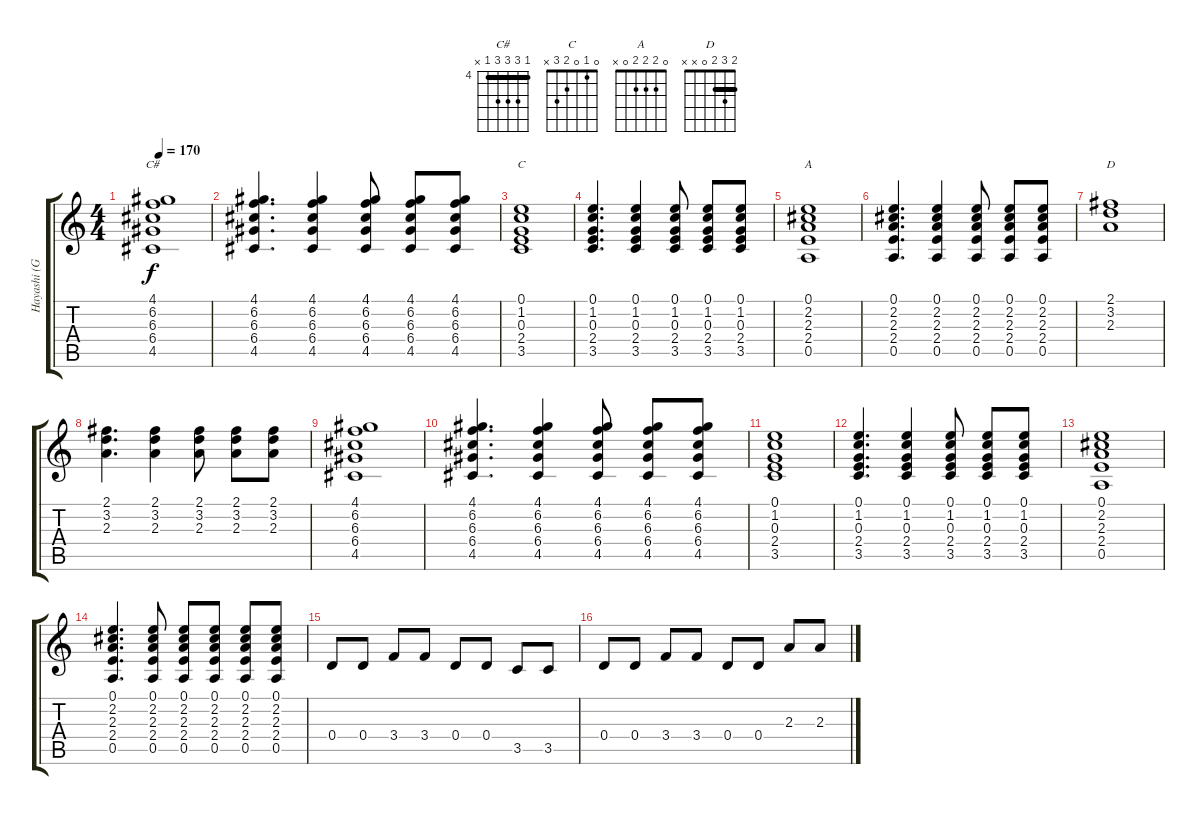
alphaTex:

\track ("Hayashi (Guitar)" "Hayashi (G") {instrument distortionguitar}
\staff {score tabs}
\tuning (E4 B3 G3 D3 A2 E2) {hide}
\chord ("C#" 4 6 6 6 4 x) {firstfret 4 barre 4}
\chord ("C" 0 1 0 2 3 x)
\chord ("A" 0 2 2 2 0 x)
\chord ("D" 2 3 2 0 x x) {barre 2}
\ts (4 4)
\tempo 170
\clef g2
\ks c
(4.1 6.2 6.3 6.4 4.5).1{ch "C#" dy f} |
(4.1 6.2 6.3 6.4 4.5).4{d} (4.1 6.2 6.3 6.4 4.5).4 (4.1 6.2 6.3 6.4 4.5).8 (4.1 6.2 6.3 6.4 4.5).8 (4.1 6.2 6.3 6.4 4.5).8 |
(0.1 1.2 0.3 2.4 3.5).1{ch "C"} |
(0.1 1.2 0.3 2.4 3.5).4{d} (0.1 1.2 0.3 2.4 3.5).4 (0.1 1.2 0.3 2.4 3.5).8 (0.1 1.2 0.3 2.4 3.5).8 (0.1 1.2 0.3 2.4 3.5).8 |
(0.1 2.2 2.3 2.4 0.5).1{ch "A"} |
(0.1 2.2 2.3 2.4 0.5).4{d} (0.1 2.2 2.3 2.4 0.5).4 (0.1 2.2 2.3 2.4 0.5).8 (0.1 2.2 2.3 2.4 0.5).8 (0.1 2.2 2.3 2.4 0.5).8 |
(2.1 3.2 2.3).1{ch "D"} |
(2.1 3.2 2.3).4{d} (2.1 3.2 2.3).4 (2.1 3.2 2.3).8 (2.1 3.2 2.3).8 (2.1 3.2 2.3).8 |
(4.1 6.2 6.3 6.4 4.5).1 |
(4.1 6.2 6.3 6.4 4.5).4{d} (4.1 6.2 6.3 6.4 4.5).4 (4.1 6.2 6.3 6.4 4.5).8 (4.1 6.2 6.3 6.4 4.5).8 (4.1 6.2 6.3 6.4 4.5).8 |
(0.1 1.2 0.3 2.4 3.5).1 |
(0.1 1.2 0.3 2.4 3.5).4{d} (0.1 1.2 0.3 2.4 3.5).4 (0.1 1.2 0.3 2.4 3.5).8 (0.1 1.2 0.3 2.4 3.5).8 (0.1 1.2 0.3 2.4 3.5).8 |
(0.1 2.2 2.3 2.4 0.5).1 |
(0.1 2.2 2.3 2.4 0.5).4{d} (0.1 2.2 2.3 2.4 0.5).8 (0.1 2.2 2.3 2.4 0.5).8 (0.1 2.2 2.3 2.4 0.5).8 (0.1 2.2 2.3 2.4 0.5).8 (0.1 2.2 2.3 2.4 0.5).8 |
0.4.8 0.4.8 3.4.8 3.4.8 0.4.8 0.4.8 3.5.8 3.5.8 |
0.4.8 0.4.8 3.4.8 3.4.8 0.4.8 0.4.8 2.3.8 2.3.8
